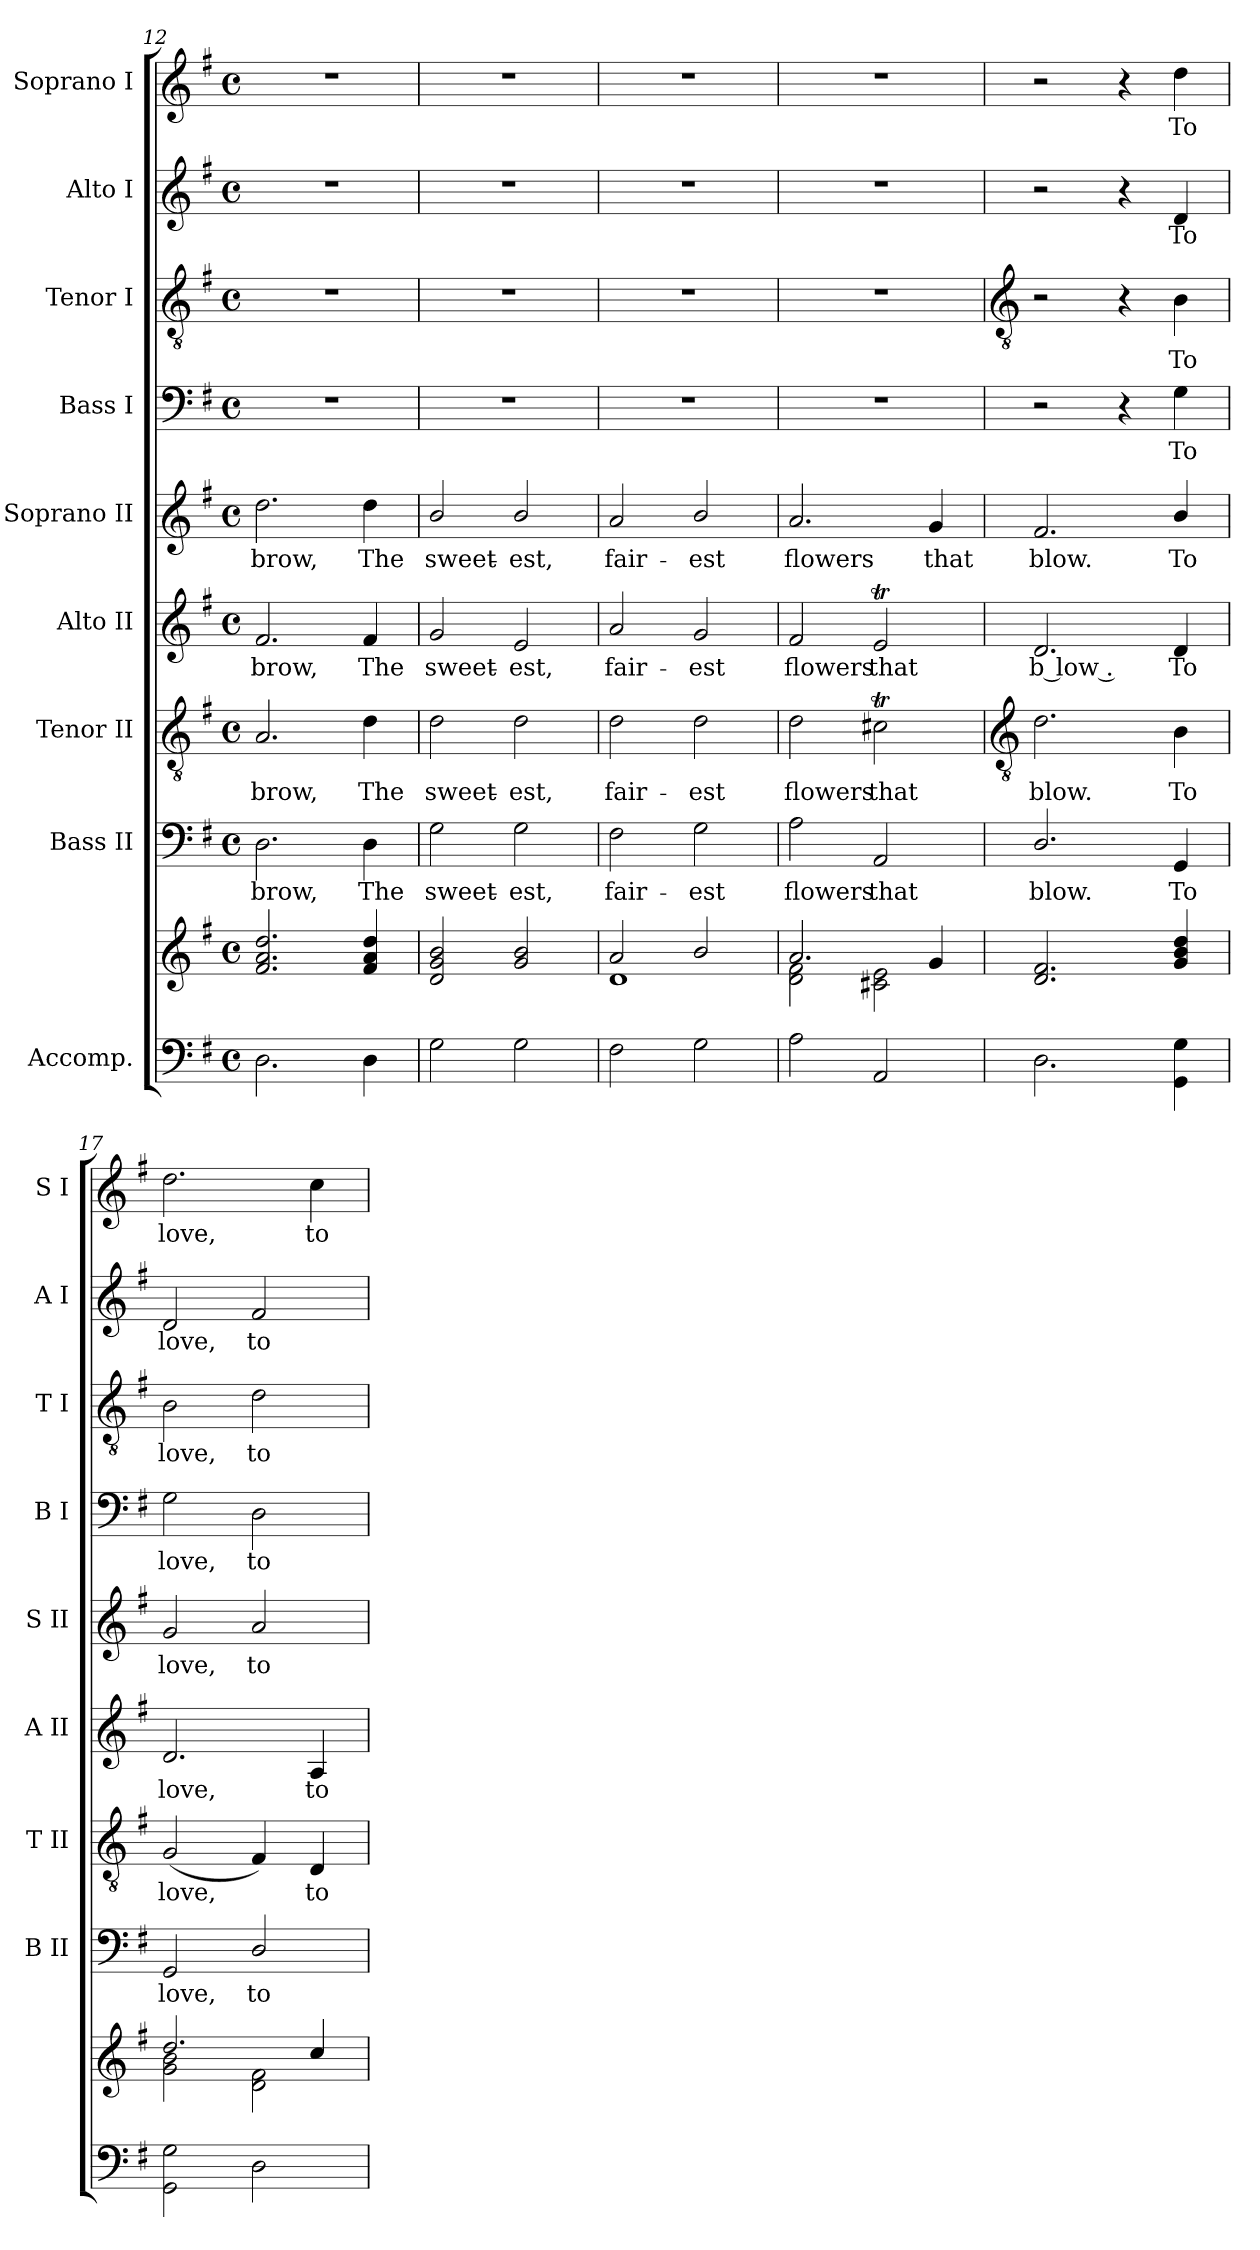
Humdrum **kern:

**kern	**kern	**kern	**text	**kern	**text	**kern	**text	**kern	**text	**kern	**text	**kern	**text	**kern	**text	**kern	**text
*part9	*part9	*part8	*part8	*part7	*part7	*part6	*part6	*part5	*part5	*part4	*part4	*part3	*part3	*part2	*part2	*part1	*part1
*staff10	*staff9	*staff8	*staff8	*staff7	*staff7	*staff6	*staff6	*staff5	*staff5	*staff4	*staff4	*staff3	*staff3	*staff2	*staff2	*staff1	*staff1
*I"Accomp.	*	*I"Bass II	*	*I"Tenor II	*	*I"Alto II	*	*I"Soprano II	*	*I"Bass I	*	*I"Tenor I	*	*I"Alto I	*	*I"Soprano I	*
*	*	*I'B II	*	*I'T II	*	*I'A II	*	*I'S II	*	*I'B I	*	*I'T I	*	*I'A I	*	*I'S I	*
*clefF4	*clefG2	*clefF4	*	*clefGv2	*	*clefG2	*	*clefG2	*	*clefF4	*	*clefGv2	*	*clefG2	*	*clefG2	*
*k[f#]	*k[f#]	*k[f#]	*	*k[f#]	*	*k[f#]	*	*k[f#]	*	*k[f#]	*	*k[f#]	*	*k[f#]	*	*k[f#]	*
*G:	*G:	*G:	*	*G:	*	*G:	*	*G:	*	*G:	*	*G:	*	*G:	*	*G:	*
*M4/4	*M4/4	*M4/4	*	*M4/4	*	*M4/4	*	*M4/4	*	*M4/4	*	*M4/4	*	*M4/4	*	*M4/4	*
*met(c)	*met(c)	*met(c)	*	*met(c)	*	*met(c)	*	*met(c)	*	*met(c)	*	*met(c)	*	*met(c)	*	*met(c)	*
=12	=12	=12	=12	=12	=12	=12	=12	=12	=12	=12	=12	=12	=12	=12	=12	=12	=12
*^	*^	*	*	*	*	*	*	*	*	*	*	*	*	*	*	*	*
!	!	!	!	!	!LO:LY:b	!	!LO:LY:b	!	!LO:LY:b	!	!LO:LY:b	!	!	!	!	!	!	!	!
1ryy	2.D\	2.f# 2.a 2.dd	1ryy	2.D	brow,	2.A	brow,	2.f#	brow,	2.dd	brow,	1r	.	1r	.	1r	.	1r	.
!	!	!	!	!	!LO:LY:b	!	!LO:LY:b	!	!LO:LY:b	!	!LO:LY:b	!	!	!	!	!	!	!	!
.	4D\	4f# 4a 4dd	.	4D	The	4d	The	4f#	The	4dd	The	.	.	.	.	.	.	.	.
=13	=13	=13	=13	=13	=13	=13	=13	=13	=13	=13	=13	=13	=13	=13	=13	=13	=13	=13	=13
!	!	!	!	!	!LO:LY:b	!	!LO:LY:b	!	!LO:LY:b	!	!LO:LY:b	!	!	!	!	!	!	!	!
1ryy	2G\	2d/ 2g/ 2b/	1ryy	2G	sweet-	2d	sweet-	2g	sweet-	2b/	sweet-	1r	.	1r	.	1r	.	1r	.
!	!	!	!	!	!LO:LY:b	!	!LO:LY:b	!	!LO:LY:b	!	!LO:LY:b	!	!	!	!	!	!	!	!
.	2G\	2g/ 2b/	.	2G	-est,	2d	-est,	2e	-est,	2b/	-est,	.	.	.	.	.	.	.	.
=14	=14	=14	=14	=14	=14	=14	=14	=14	=14	=14	=14	=14	=14	=14	=14	=14	=14	=14	=14
!	!	!	!	!	!LO:LY:b	!	!LO:LY:b	!	!LO:LY:b	!	!LO:LY:b	!	!	!	!	!	!	!	!
1ryy	2F#\	2a	1d\	2F#	fair-	2d	fair-	2a	fair-	2a	fair-	1r	.	1r	.	1r	.	1r	.
!	!	!	!	!	!LO:LY:b	!	!LO:LY:b	!	!LO:LY:b	!	!LO:LY:b	!	!	!	!	!	!	!	!
.	2G\	2b/	.	2G	-est	2d	-est	2g	-est	2b/	-est	.	.	.	.	.	.	.	.
=15	=15	=15	=15	=15	=15	=15	=15	=15	=15	=15	=15	=15	=15	=15	=15	=15	=15	=15	=15
!	!	!	!	!	!LO:LY:b	!	!LO:LY:b	!	!LO:LY:b	!	!LO:LY:b	!	!	!	!	!	!	!	!
1ryy	2A\	2.a	2d\ 2f#\	2A	flowers	2d	flowers	2f#	flowers	2.a	flowers	1r	.	1r	.	1r	.	1r	.
!	!	!	!	!	!LO:LY:b	!	!LO:LY:b	!	!LO:LY:b	!	!	!	!	!	!	!	!	!	!
.	2AA/	.	2c#X\ 2e\	2AA	that	2c#Xt	that	2eT	that	.	.	.	.	.	.	.	.	.	.
!	!	!	!	!	!	!	!	!	!	!	!LO:LY:b	!	!	!	!	!	!	!	!
.	.	4g	.	.	.	.	.	.	.	4g	that	.	.	.	.	.	.	.	.
!!LO:LB:g=z
=16	=16	=16	=16	=16	=16	=16	=16	=16	=16	=16	=16	=16	=16	=16	=16	=16	=16	=16	=16
*	*	*	*	*	*	*clefGv2	*	*	*	*	*	*	*	*clefGv2	*	*	*	*	*
!	!	!	!	!	!LO:LY:b	!	!LO:LY:b	!	!LO:LY:b	!	!LO:LY:b	!	!	!	!	!	!	!	!
1ryy	2.D\	2.d/ 2.f#/	1ryy	2.D/	blow.	2.d	blow.	2.d	b low .	2.f#	blow.	2r	.	2r	.	2r	.	2r	.
.	.	.	.	.	.	.	.	.	.	.	.	4r	.	4r	.	4r	.	4r	.
!	!	!	!	!	!LO:LY:b	!	!LO:LY:b	!	!LO:LY:b	!	!LO:LY:b	!	!LO:LY:b	!	!LO:LY:b	!	!LO:LY:b	!	!LO:LY:b
.	4GG\ 4G\	4g/ 4b/ 4dd/	.	4GG	To	4B	To	4d	To	4b/	To	4G	To	4B	To	4d	To	4dd	To
=17	=17	=17	=17	=17	=17	=17	=17	=17	=17	=17	=17	=17	=17	=17	=17	=17	=17	=17	=17
!	!	!	!	!	!LO:LY:b	!	!LO:LY:b	!	!LO:LY:b	!	!LO:LY:b	!	!LO:LY:b	!	!LO:LY:b	!	!LO:LY:b	!	!LO:LY:b
1ryy	2GG\ 2G\	2.dd/	2g\ 2b\	2GG	love,	(<2G	love,	2.d	love,	2g	love,	2G	love,	2B	love,	2d	love,	2.dd	love,
!	!	!	!	!	!LO:LY:b	!	!	!	!	!	!LO:LY:b	!	!LO:LY:b	!	!LO:LY:b	!	!LO:LY:b	!	!
.	2D\	.	2d\ 2f#\	2D/	to	4F#)	.	.	.	2a	to	2D	to	2d	to	2f#	to	.	.
!	!	!	!	!	!	!	!LO:LY:b	!	!LO:LY:b	!	!	!	!	!	!	!	!	!	!LO:LY:b
.	.	4cc/	.	.	.	4D	to	4A	to	.	.	.	.	.	.	.	.	4cc	to
*v	*v	*	*	*	*	*	*	*	*	*	*	*	*	*	*	*	*	*	*
*	*v	*v	*	*	*	*	*	*	*	*	*	*	*	*	*	*	*	*
=	=	=	=	=	=	=	=	=	=	=	=	=	=	=	=	=	=
*-	*-	*-	*-	*-	*-	*-	*-	*-	*-	*-	*-	*-	*-	*-	*-	*-	*-
